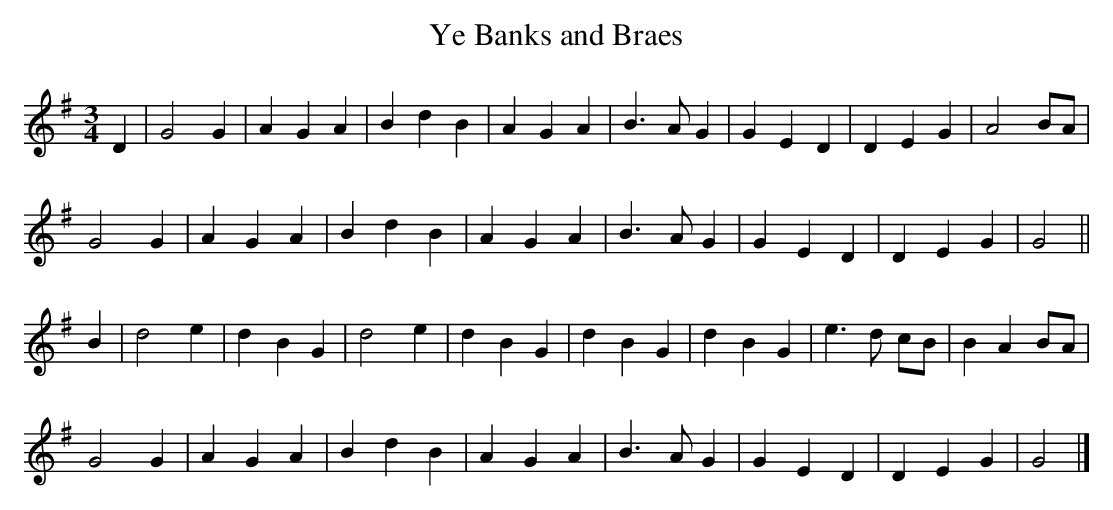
X:1
T:Ye Banks and Braes
M:3/4
L:1/4
K:G
D | G2G | AGA | BdB | AGA | B>AG | GED | D  EG    | A2 B/A/ |
G2G | AGA | BdB | AGA | B>AG | GED | D  EG    | G2     ||
B | d2e | dBG | d2e | dBG | dBG  | dBG | e>d c/B/ | BA B/A/ |
G2G | AGA | BdB | AGA | B>AG | GED | D  EG    | G2     |]
